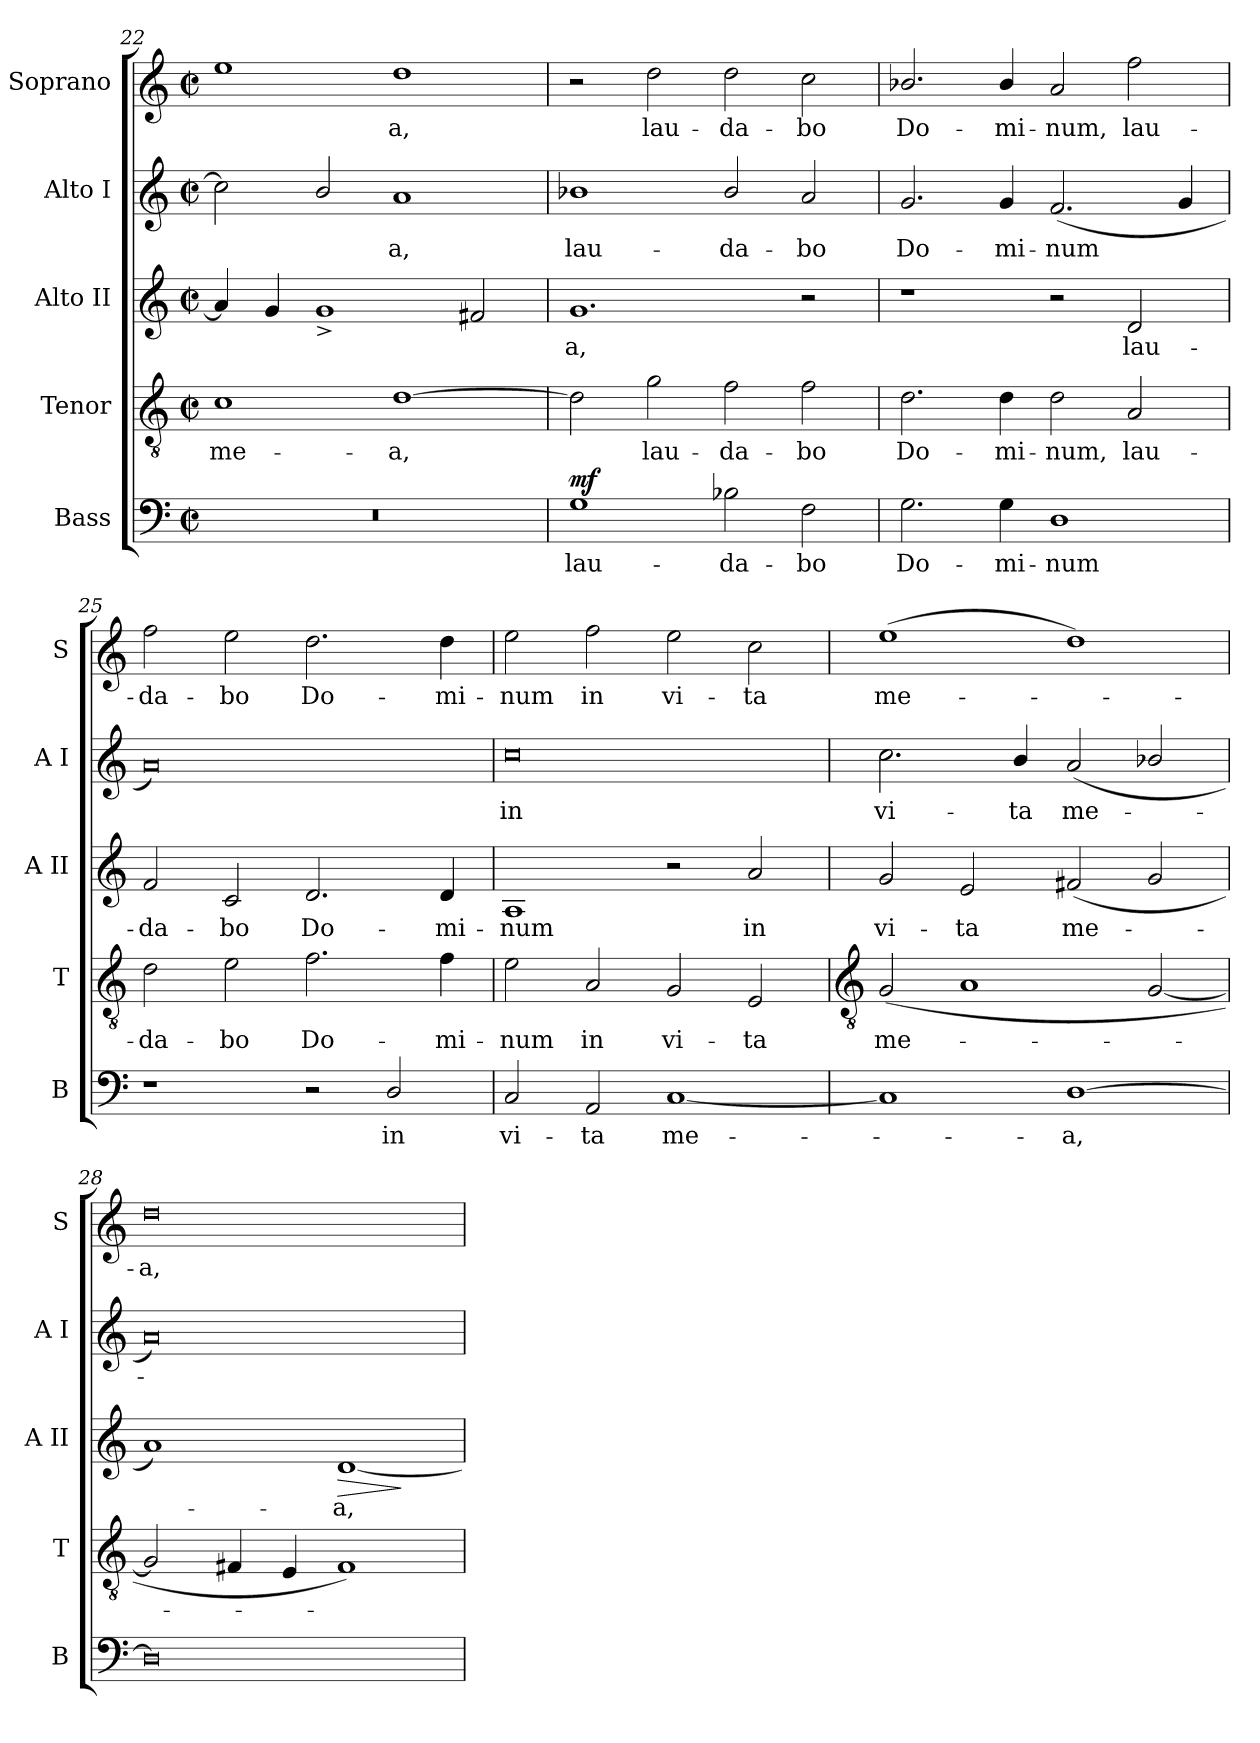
**kern	**text	**dynam	**kern	**text	**kern	**text	**dynam	**kern	**text	**kern	**text
*part5	*part5	*part5	*part4	*part4	*part3	*part3	*part3	*part2	*part2	*part1	*part1
*staff5	*staff5	*staff5	*staff4	*staff4	*staff3	*staff3	*staff3	*staff2	*staff2	*staff1	*staff1
*I"Bass	*	*	*I"Tenor	*	*I"Alto II	*	*	*I"Alto I	*	*I"Soprano	*
*I'B	*	*	*I'T	*	*I'A II	*	*	*I'A I	*	*I'S	*
*clefF4	*	*	*clefGv2	*	*clefG2	*	*	*clefG2	*	*clefG2	*
*k[]	*	*	*k[]	*	*k[]	*	*	*k[]	*	*k[]	*
*C:	*	*	*C:	*	*C:	*	*	*C:	*	*C:	*
*M4/2	*	*	*M4/2	*	*M4/2	*	*	*M4/2	*	*M4/2	*
*met(c|)	*	*	*met(c|)	*	*met(c|)	*	*	*met(c|)	*	*met(c|)	*
=22	=22	=22	=22	=22	=22	=22	=22	=22	=22	=22	=22
!	!	!	!	!LO:LY:b	!	!	!	!	!	!	!
0r	.	.	1c	me-	4a]	.	.	2cc]	.	1ee	.
.	.	.	.	.	4g	.	.	.	.	.	.
.	.	.	.	.	1g^	.	.	2b/	.	.	.
!	!	!	!	!LO:LY:b	!	!	!	!	!LO:LY:b	!	!LO:LY:b
.	.	.	[1d	-a,	.	.	.	1a	a,	1dd	a,
.	.	.	.	.	2f#X	.	.	.	.	.	.
=23	=23	=23	=23	=23	=23	=23	=23	=23	=23	=23	=23
!	!LO:LY:b	!LO:DY:b	!	!	!	!LO:LY:b	!	!	!LO:LY:b	!	!
1G	lau-	mf	2d]	.	1.g	a,	.	1b-X	lau-	2r	.
!	!	!	!	!LO:LY:b	!	!	!	!	!	!	!LO:LY:b
.	.	.	2g	lau-	.	.	.	.	.	2dd	lau-
!	!LO:LY:b	!	!	!LO:LY:b	!	!	!	!	!LO:LY:b	!	!LO:LY:b
2B-X	-da-	.	2f	-da-	.	.	.	2b-/	-da-	2dd	-da-
!	!LO:LY:b	!	!	!LO:LY:b	!	!	!	!	!LO:LY:b	!	!LO:LY:b
2F	-bo	.	2f	-bo	2r	.	.	2a	-bo	2cc	-bo
=24	=24	=24	=24	=24	=24	=24	=24	=24	=24	=24	=24
!	!LO:LY:b	!	!	!LO:LY:b	!	!	!	!	!LO:LY:b	!	!LO:LY:b
2.G	Do-	.	2.d	Do-	1r	.	.	2.g	Do-	2.b-X/	Do-
!	!LO:LY:b	!	!	!LO:LY:b	!	!	!	!	!LO:LY:b	!	!LO:LY:b
4G	-mi-	.	4d	-mi-	.	.	.	4g	-mi-	4b-/	-mi-
!	!LO:LY:b	!	!	!LO:LY:b	!	!	!	!	!LO:LY:b	!	!LO:LY:b
1D	-num	.	2d	-num,	2r	.	.	(<2.f	-num	2a	-num,
!	!	!	!	!LO:LY:b	!	!LO:LY:b	!	!	!	!	!LO:LY:b
.	.	.	2A	lau-	2d	lau-	.	.	.	2ff	lau-
.	.	.	.	.	.	.	.	4g	.	.	.
=25	=25	=25	=25	=25	=25	=25	=25	=25	=25	=25	=25
!	!	!	!	!LO:LY:b	!	!LO:LY:b	!	!	!	!	!LO:LY:b
1r	.	.	2d	-da-	2f	-da-	.	0a)	.	2ff	-da-
!	!	!	!	!LO:LY:b	!	!LO:LY:b	!	!	!	!	!LO:LY:b
.	.	.	2e	-bo	2c	-bo	.	.	.	2ee	-bo
!	!	!	!	!LO:LY:b	!	!LO:LY:b	!	!	!	!	!LO:LY:b
2r	.	.	2.f	Do-	2.d	Do-	.	.	.	2.dd	Do-
!	!LO:LY:b	!	!	!	!	!	!	!	!	!	!
2D/	in	.	.	.	.	.	.	.	.	.	.
!	!	!	!	!LO:LY:b	!	!LO:LY:b	!	!	!	!	!LO:LY:b
.	.	.	4f	-mi-	4d	-mi-	.	.	.	4dd	-mi-
=26	=26	=26	=26	=26	=26	=26	=26	=26	=26	=26	=26
!	!LO:LY:b	!	!	!LO:LY:b	!	!LO:LY:b	!	!	!LO:LY:b	!	!LO:LY:b
2C	vi-	.	2e	-num	1A	-num	.	0cc	in	2ee	-num
!	!LO:LY:b	!	!	!LO:LY:b	!	!	!	!	!	!	!LO:LY:b
2AA	-ta	.	2A	in	.	.	.	.	.	2ff	in
!	!LO:LY:b	!	!	!LO:LY:b	!	!	!	!	!	!	!LO:LY:b
[1C	me-	.	2G	vi-	2r	.	.	.	.	2ee	vi-
!	!	!	!	!LO:LY:b	!	!LO:LY:b	!	!	!	!	!LO:LY:b
.	.	.	2E	-ta	2a	in	.	.	.	2cc	-ta
!!LO:LB:g=z
=27	=27	=27	=27	=27	=27	=27	=27	=27	=27	=27	=27
*	*	*	*clefGv2	*	*	*	*	*	*	*	*
!	!	!	!	!LO:LY:b	!	!LO:LY:b	!	!	!LO:LY:b	!	!LO:LY:b
1C]	.	.	(<2G	me-	2g	vi-	.	2.cc	vi-	(>1ee	me-
!	!	!	!	!	!	!LO:LY:b	!	!	!	!	!
.	.	.	1A	.	2e	-ta	.	.	.	.	.
!	!	!	!	!	!	!	!	!	!LO:LY:b	!	!
.	.	.	.	.	.	.	.	4b/	-ta	.	.
!	!LO:LY:b	!	!	!	!	!LO:LY:b	!	!	!LO:LY:b	!	!
[1D	a,	.	.	.	(<2f#X	me-	.	(<2a	me-	1dd)	.
.	.	.	[2G	.	2g	.	.	2b-X/	.	.	.
=28	=28	=28	=28	=28	=28	=28	=28	=28	=28	=28	=28
!	!	!	!	!	!	!	!	!	!	!	!LO:LY:b
0D]	.	.	2G]	.	1a)	.	.	0a)	.	0dd	a,
.	.	.	4F#X	.	.	.	.	.	.	.	.
.	.	.	4E	.	.	.	.	.	.	.	.
!	!	!	!	!	!	!LO:LY:b	!LO:HP:b	!	!	!	!
.	.	.	1F#)	.	[1d	a,	>	.	.	.	.
.	.	.	.	.	.	.	]	.	.	.	.
=	=	=	=	=	=	=	=	=	=	=	=
*-	*-	*-	*-	*-	*-	*-	*-	*-	*-	*-	*-
